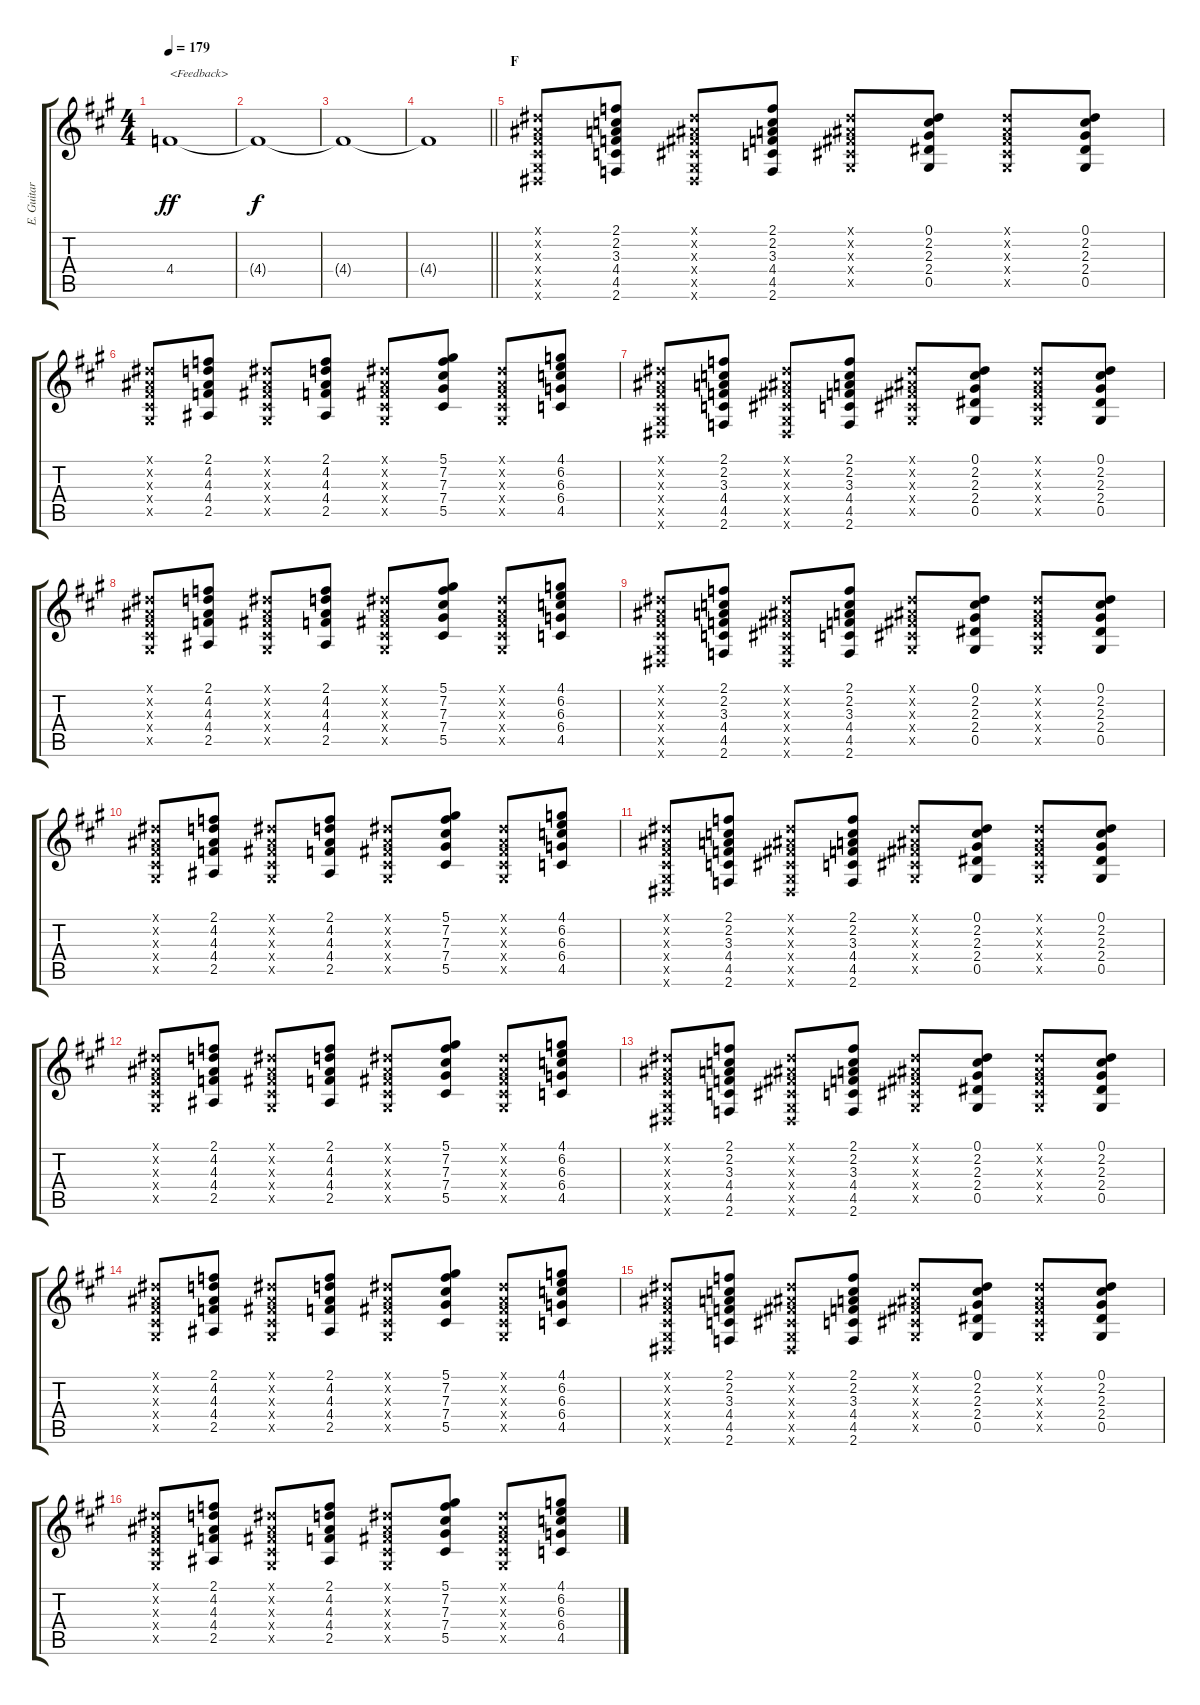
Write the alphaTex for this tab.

\track ("E. Guitar II" "E. Guitar ") {instrument overdrivenguitar}
\staff {score tabs}
\tuning (Eb4 Bb3 Gb3 Db3 Ab2 Eb2) {hide}
\ts (4 4)
\tempo 179
\clef g2
\ks a
4.4.1{txt "<Feedback>" dy ff instrument guitarharmonics} |
4.4{t}.1{dy f} |
4.4{t}.1 |
\barLineRight lightlight
4.4{t}.1 |
\section ("" "F")
(0.1{x} 0.2{x} 0.3{x} 0.4{x} 0.5{x} 0.6{x}).8{instrument overdrivenguitar} (2.1 2.2 3.3 4.4 4.5 2.6).8 (0.1{x} 0.2{x} 0.3{x} 0.4{x} 0.5{x} 0.6{x}).8 (2.1 2.2 3.3 4.4 4.5 2.6).8 (0.1{x} 0.2{x} 0.3{x} 0.4{x} 0.5{x}).8 (0.1 2.2 2.3 2.4 0.5).8 (0.1{x} 0.2{x} 0.3{x} 0.4{x} 0.5{x}).8 (0.1 2.2 2.3 2.4 0.5).8 |
(0.1{x} 0.2{x} 0.3{x} 0.4{x} 0.5{x}).8 (2.1 4.2 4.3 4.4 2.5).8 (0.1{x} 0.2{x} 0.3{x} 0.4{x} 0.5{x}).8 (2.1 4.2 4.3 4.4 2.5).8 (0.1{x} 0.2{x} 0.3{x} 0.4{x} 0.5{x}).8 (5.1 7.2 7.3 7.4 5.5).8 (0.1{x} 0.2{x} 0.3{x} 0.4{x} 0.5{x}).8 (4.1 6.2 6.3 6.4 4.5).8 |
(0.1{x} 0.2{x} 0.3{x} 0.4{x} 0.5{x} 0.6{x}).8 (2.1 2.2 3.3 4.4 4.5 2.6).8 (0.1{x} 0.2{x} 0.3{x} 0.4{x} 0.5{x} 0.6{x}).8 (2.1 2.2 3.3 4.4 4.5 2.6).8 (0.1{x} 0.2{x} 0.3{x} 0.4{x} 0.5{x}).8 (0.1 2.2 2.3 2.4 0.5).8 (0.1{x} 0.2{x} 0.3{x} 0.4{x} 0.5{x}).8 (0.1 2.2 2.3 2.4 0.5).8 |
(0.1{x} 0.2{x} 0.3{x} 0.4{x} 0.5{x}).8 (2.1 4.2 4.3 4.4 2.5).8 (0.1{x} 0.2{x} 0.3{x} 0.4{x} 0.5{x}).8 (2.1 4.2 4.3 4.4 2.5).8 (0.1{x} 0.2{x} 0.3{x} 0.4{x} 0.5{x}).8 (5.1 7.2 7.3 7.4 5.5).8 (0.1{x} 0.2{x} 0.3{x} 0.4{x} 0.5{x}).8 (4.1 6.2 6.3 6.4 4.5).8 |
(0.1{x} 0.2{x} 0.3{x} 0.4{x} 0.5{x} 0.6{x}).8 (2.1 2.2 3.3 4.4 4.5 2.6).8 (0.1{x} 0.2{x} 0.3{x} 0.4{x} 0.5{x} 0.6{x}).8 (2.1 2.2 3.3 4.4 4.5 2.6).8 (0.1{x} 0.2{x} 0.3{x} 0.4{x} 0.5{x}).8 (0.1 2.2 2.3 2.4 0.5).8 (0.1{x} 0.2{x} 0.3{x} 0.4{x} 0.5{x}).8 (0.1 2.2 2.3 2.4 0.5).8 |
(0.1{x} 0.2{x} 0.3{x} 0.4{x} 0.5{x}).8 (2.1 4.2 4.3 4.4 2.5).8 (0.1{x} 0.2{x} 0.3{x} 0.4{x} 0.5{x}).8 (2.1 4.2 4.3 4.4 2.5).8 (0.1{x} 0.2{x} 0.3{x} 0.4{x} 0.5{x}).8 (5.1 7.2 7.3 7.4 5.5).8 (0.1{x} 0.2{x} 0.3{x} 0.4{x} 0.5{x}).8 (4.1 6.2 6.3 6.4 4.5).8 |
(0.1{x} 0.2{x} 0.3{x} 0.4{x} 0.5{x} 0.6{x}).8 (2.1 2.2 3.3 4.4 4.5 2.6).8 (0.1{x} 0.2{x} 0.3{x} 0.4{x} 0.5{x} 0.6{x}).8 (2.1 2.2 3.3 4.4 4.5 2.6).8 (0.1{x} 0.2{x} 0.3{x} 0.4{x} 0.5{x}).8 (0.1 2.2 2.3 2.4 0.5).8 (0.1{x} 0.2{x} 0.3{x} 0.4{x} 0.5{x}).8 (0.1 2.2 2.3 2.4 0.5).8 |
(0.1{x} 0.2{x} 0.3{x} 0.4{x} 0.5{x}).8 (2.1 4.2 4.3 4.4 2.5).8 (0.1{x} 0.2{x} 0.3{x} 0.4{x} 0.5{x}).8 (2.1 4.2 4.3 4.4 2.5).8 (0.1{x} 0.2{x} 0.3{x} 0.4{x} 0.5{x}).8 (5.1 7.2 7.3 7.4 5.5).8 (0.1{x} 0.2{x} 0.3{x} 0.4{x} 0.5{x}).8 (4.1 6.2 6.3 6.4 4.5).8 |
(0.1{x} 0.2{x} 0.3{x} 0.4{x} 0.5{x} 0.6{x}).8 (2.1 2.2 3.3 4.4 4.5 2.6).8 (0.1{x} 0.2{x} 0.3{x} 0.4{x} 0.5{x} 0.6{x}).8 (2.1 2.2 3.3 4.4 4.5 2.6).8 (0.1{x} 0.2{x} 0.3{x} 0.4{x} 0.5{x}).8 (0.1 2.2 2.3 2.4 0.5).8 (0.1{x} 0.2{x} 0.3{x} 0.4{x} 0.5{x}).8 (0.1 2.2 2.3 2.4 0.5).8 |
(0.1{x} 0.2{x} 0.3{x} 0.4{x} 0.5{x}).8 (2.1 4.2 4.3 4.4 2.5).8 (0.1{x} 0.2{x} 0.3{x} 0.4{x} 0.5{x}).8 (2.1 4.2 4.3 4.4 2.5).8 (0.1{x} 0.2{x} 0.3{x} 0.4{x} 0.5{x}).8 (5.1 7.2 7.3 7.4 5.5).8 (0.1{x} 0.2{x} 0.3{x} 0.4{x} 0.5{x}).8 (4.1 6.2 6.3 6.4 4.5).8 |
(0.1{x} 0.2{x} 0.3{x} 0.4{x} 0.5{x} 0.6{x}).8 (2.1 2.2 3.3 4.4 4.5 2.6).8 (0.1{x} 0.2{x} 0.3{x} 0.4{x} 0.5{x} 0.6{x}).8 (2.1 2.2 3.3 4.4 4.5 2.6).8 (0.1{x} 0.2{x} 0.3{x} 0.4{x} 0.5{x}).8 (0.1 2.2 2.3 2.4 0.5).8 (0.1{x} 0.2{x} 0.3{x} 0.4{x} 0.5{x}).8 (0.1 2.2 2.3 2.4 0.5).8 |
(0.1{x} 0.2{x} 0.3{x} 0.4{x} 0.5{x}).8 (2.1 4.2 4.3 4.4 2.5).8 (0.1{x} 0.2{x} 0.3{x} 0.4{x} 0.5{x}).8 (2.1 4.2 4.3 4.4 2.5).8 (0.1{x} 0.2{x} 0.3{x} 0.4{x} 0.5{x}).8 (5.1 7.2 7.3 7.4 5.5).8 (0.1{x} 0.2{x} 0.3{x} 0.4{x} 0.5{x}).8 (4.1 6.2 6.3 6.4 4.5).8
